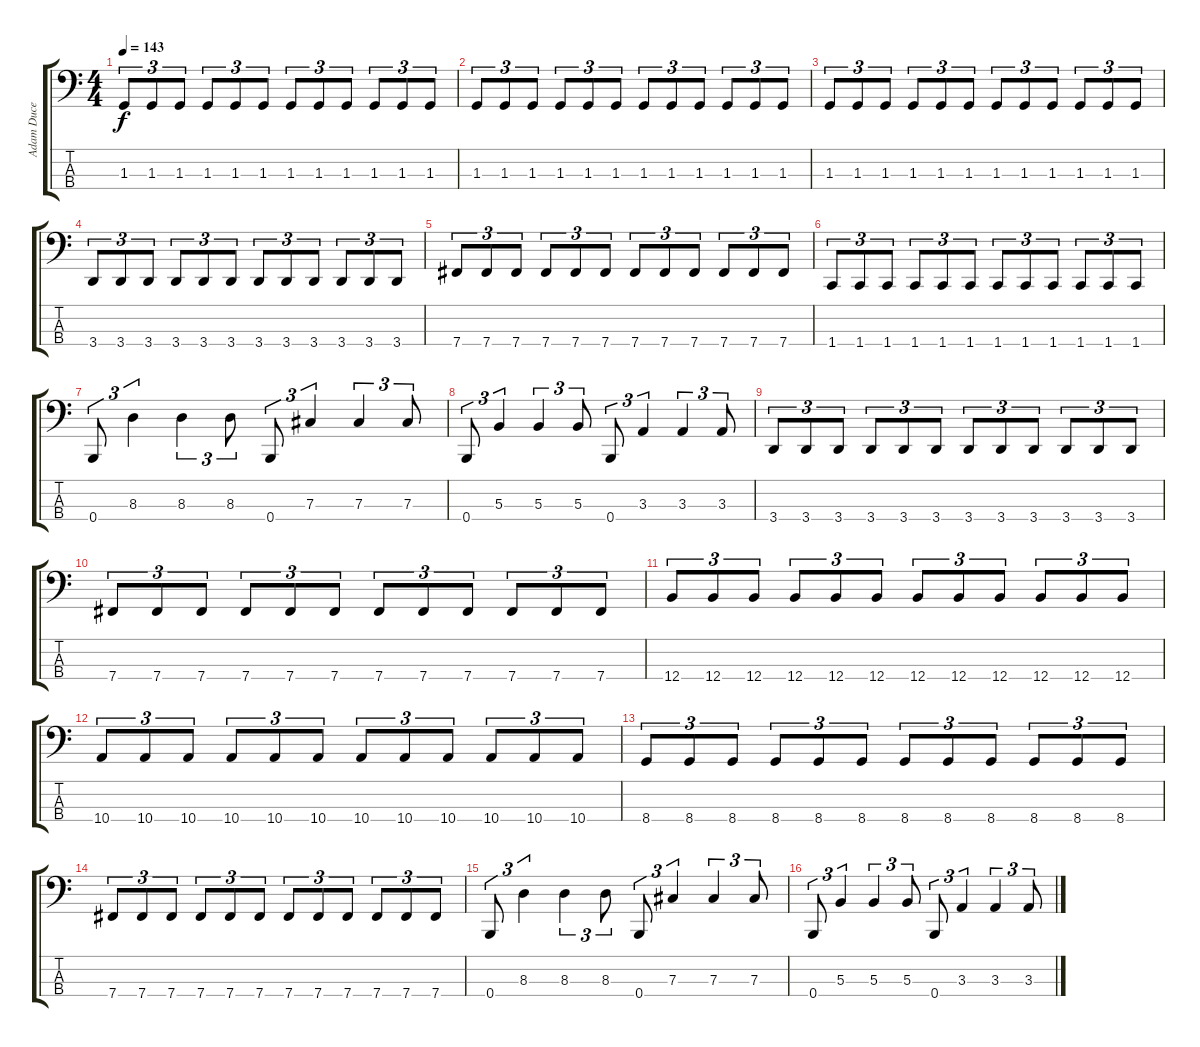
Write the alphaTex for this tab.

\track ("Adam Duce" "Adam Duce") {instrument electricbassfinger}
\staff {score tabs}
\tuning (E2 B1 Gb1 B0) {hide}
\ts (4 4)
\tempo 143
\clef f4
\ks c
1.3.8{tu (3 2) dy f} 1.3.8{tu (3 2)} 1.3.8{tu (3 2)} 1.3.8{tu (3 2)} 1.3.8{tu (3 2)} 1.3.8{tu (3 2)} 1.3.8{tu (3 2)} 1.3.8{tu (3 2)} 1.3.8{tu (3 2)} 1.3.8{tu (3 2)} 1.3.8{tu (3 2)} 1.3.8{tu (3 2)} |
1.3.8{tu (3 2)} 1.3.8{tu (3 2)} 1.3.8{tu (3 2)} 1.3.8{tu (3 2)} 1.3.8{tu (3 2)} 1.3.8{tu (3 2)} 1.3.8{tu (3 2)} 1.3.8{tu (3 2)} 1.3.8{tu (3 2)} 1.3.8{tu (3 2)} 1.3.8{tu (3 2)} 1.3.8{tu (3 2)} |
1.3.8{tu (3 2)} 1.3.8{tu (3 2)} 1.3.8{tu (3 2)} 1.3.8{tu (3 2)} 1.3.8{tu (3 2)} 1.3.8{tu (3 2)} 1.3.8{tu (3 2)} 1.3.8{tu (3 2)} 1.3.8{tu (3 2)} 1.3.8{tu (3 2)} 1.3.8{tu (3 2)} 1.3.8{tu (3 2)} |
3.4.8{tu (3 2)} 3.4.8{tu (3 2)} 3.4.8{tu (3 2)} 3.4.8{tu (3 2)} 3.4.8{tu (3 2)} 3.4.8{tu (3 2)} 3.4.8{tu (3 2)} 3.4.8{tu (3 2)} 3.4.8{tu (3 2)} 3.4.8{tu (3 2)} 3.4.8{tu (3 2)} 3.4.8{tu (3 2)} |
7.4.8{tu (3 2)} 7.4.8{tu (3 2)} 7.4.8{tu (3 2)} 7.4.8{tu (3 2)} 7.4.8{tu (3 2)} 7.4.8{tu (3 2)} 7.4.8{tu (3 2)} 7.4.8{tu (3 2)} 7.4.8{tu (3 2)} 7.4.8{tu (3 2)} 7.4.8{tu (3 2)} 7.4.8{tu (3 2)} |
1.4.8{tu (3 2)} 1.4.8{tu (3 2)} 1.4.8{tu (3 2)} 1.4.8{tu (3 2)} 1.4.8{tu (3 2)} 1.4.8{tu (3 2)} 1.4.8{tu (3 2)} 1.4.8{tu (3 2)} 1.4.8{tu (3 2)} 1.4.8{tu (3 2)} 1.4.8{tu (3 2)} 1.4.8{tu (3 2)} |
0.4.8{tu (3 2)} 8.3.4{tu (3 2)} 8.3.4{tu (3 2)} 8.3.8{tu (3 2)} 0.4.8{tu (3 2)} 7.3.4{tu (3 2)} 7.3.4{tu (3 2)} 7.3.8{tu (3 2)} |
0.4.8{tu (3 2)} 5.3.4{tu (3 2)} 5.3.4{tu (3 2)} 5.3.8{tu (3 2)} 0.4.8{tu (3 2)} 3.3.4{tu (3 2)} 3.3.4{tu (3 2)} 3.3.8{tu (3 2)} |
3.4.8{tu (3 2)} 3.4.8{tu (3 2)} 3.4.8{tu (3 2)} 3.4.8{tu (3 2)} 3.4.8{tu (3 2)} 3.4.8{tu (3 2)} 3.4.8{tu (3 2)} 3.4.8{tu (3 2)} 3.4.8{tu (3 2)} 3.4.8{tu (3 2)} 3.4.8{tu (3 2)} 3.4.8{tu (3 2)} |
7.4.8{tu (3 2)} 7.4.8{tu (3 2)} 7.4.8{tu (3 2)} 7.4.8{tu (3 2)} 7.4.8{tu (3 2)} 7.4.8{tu (3 2)} 7.4.8{tu (3 2)} 7.4.8{tu (3 2)} 7.4.8{tu (3 2)} 7.4.8{tu (3 2)} 7.4.8{tu (3 2)} 7.4.8{tu (3 2)} |
12.4.8{tu (3 2)} 12.4.8{tu (3 2)} 12.4.8{tu (3 2)} 12.4.8{tu (3 2)} 12.4.8{tu (3 2)} 12.4.8{tu (3 2)} 12.4.8{tu (3 2)} 12.4.8{tu (3 2)} 12.4.8{tu (3 2)} 12.4.8{tu (3 2)} 12.4.8{tu (3 2)} 12.4.8{tu (3 2)} |
10.4.8{tu (3 2)} 10.4.8{tu (3 2)} 10.4.8{tu (3 2)} 10.4.8{tu (3 2)} 10.4.8{tu (3 2)} 10.4.8{tu (3 2)} 10.4.8{tu (3 2)} 10.4.8{tu (3 2)} 10.4.8{tu (3 2)} 10.4.8{tu (3 2)} 10.4.8{tu (3 2)} 10.4.8{tu (3 2)} |
8.4.8{tu (3 2)} 8.4.8{tu (3 2)} 8.4.8{tu (3 2)} 8.4.8{tu (3 2)} 8.4.8{tu (3 2)} 8.4.8{tu (3 2)} 8.4.8{tu (3 2)} 8.4.8{tu (3 2)} 8.4.8{tu (3 2)} 8.4.8{tu (3 2)} 8.4.8{tu (3 2)} 8.4.8{tu (3 2)} |
7.4.8{tu (3 2)} 7.4.8{tu (3 2)} 7.4.8{tu (3 2)} 7.4.8{tu (3 2)} 7.4.8{tu (3 2)} 7.4.8{tu (3 2)} 7.4.8{tu (3 2)} 7.4.8{tu (3 2)} 7.4.8{tu (3 2)} 7.4.8{tu (3 2)} 7.4.8{tu (3 2)} 7.4.8{tu (3 2)} |
0.4.8{tu (3 2)} 8.3.4{tu (3 2)} 8.3.4{tu (3 2)} 8.3.8{tu (3 2)} 0.4.8{tu (3 2)} 7.3.4{tu (3 2)} 7.3.4{tu (3 2)} 7.3.8{tu (3 2)} |
0.4.8{tu (3 2)} 5.3.4{tu (3 2)} 5.3.4{tu (3 2)} 5.3.8{tu (3 2)} 0.4.8{tu (3 2)} 3.3.4{tu (3 2)} 3.3.4{tu (3 2)} 3.3.8{tu (3 2)}
